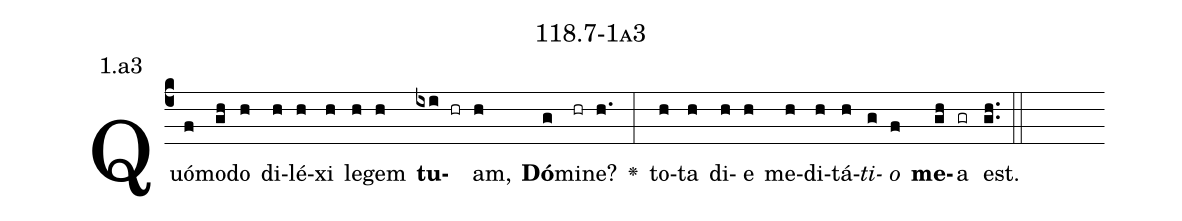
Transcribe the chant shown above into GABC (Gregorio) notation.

name: 118.7-1a3;
annotation: 1.a3;
%%
(c4)Quó(f)mo(gh)do(h) di(h)lé(h)xi(h) le(h)gem(h) <b>tu</b>(ixi hr)am,(h) <b>Dó</b>(g)mi(hr)ne?(h.) <v>\greheightstar</v>(:) to(h)ta(h) di(h)e(h) me(h)di(h)tá(h)<i>ti</i>(g)<i>o</i>(f) <b>me</b>(gh)a(gr) est.(gh..) (::)


%E(h) u(h) o(g) u(f) a(gh) e.(gh..) (::)
